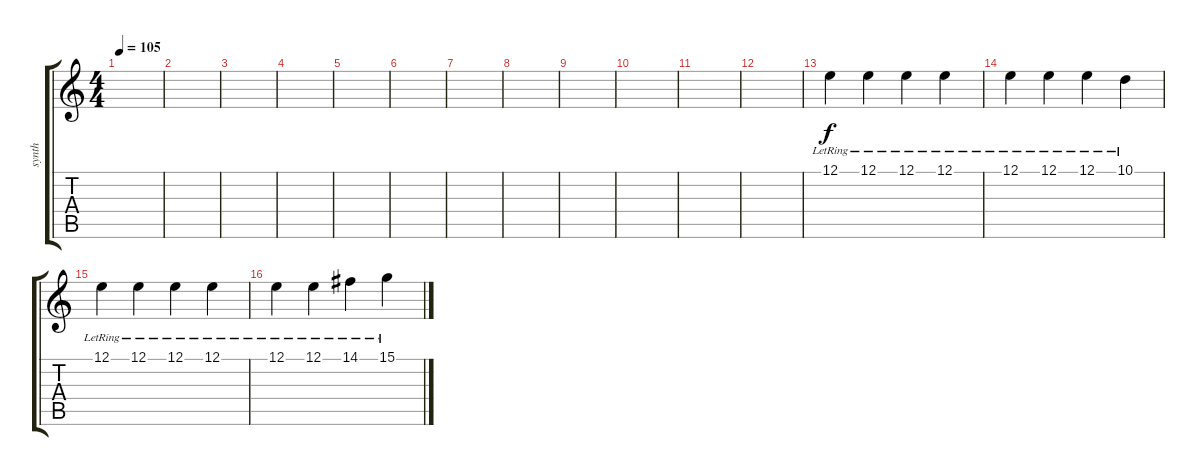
\track ("synth" "synth") {instrument acousticgrandpiano}
\staff {score tabs}
\tuning (E4 B3 G3 D3 A2 E2) {hide}
\ts (4 4)
\tempo 105
\clef g2
\ks c
|
|
|
|
|
|
|
|
|
|
|
|
12.1{lr}.4 12.1{lr}.4 12.1{lr}.4 12.1{lr}.4 |
12.1{lr}.4 12.1{lr}.4 12.1{lr}.4 10.1{lr}.4 |
12.1{lr}.4 12.1{lr}.4 12.1{lr}.4 12.1{lr}.4 |
12.1{lr}.4 12.1{lr}.4 14.1{lr}.4 15.1{lr}.4
